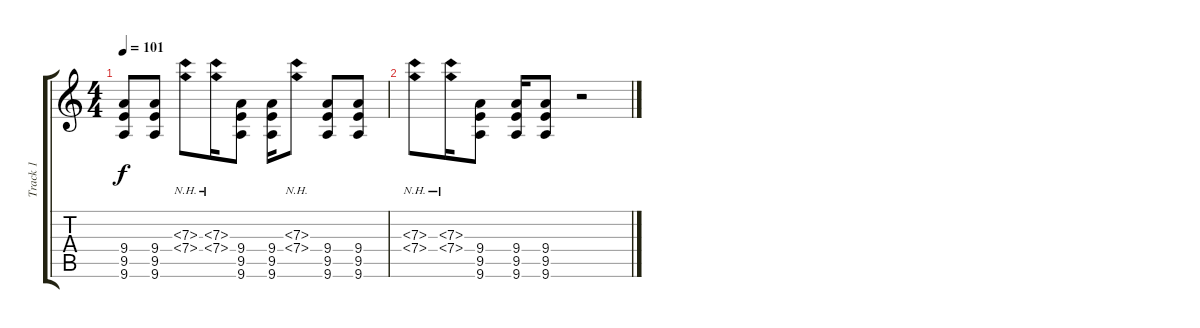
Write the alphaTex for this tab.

\track ("Track 1" "Track 1") {instrument electricguitarjazz}
\staff {score tabs}
\tuning (D4 A3 F3 C3 G2 C2) {hide}
\ts (4 4)
\tempo 101
\clef g2
\ks c
(9.4 9.5 9.6).8{dy f} (9.4 9.5 9.6).8 (7.3{nh} 7.4{nh}).8 (7.3{nh} 7.4{nh}).16 (9.4 9.5 9.6).8 (9.4 9.5 9.6).16 (7.3{nh} 7.4{nh}).8 (9.4 9.5 9.6).8 (9.4 9.5 9.6).8 |
(7.3{nh} 7.4{nh}).8 (7.3{nh} 7.4{nh}).16 (9.4 9.5 9.6).8 (9.4 9.5 9.6).16 (9.4 9.5 9.6).8 r.2
